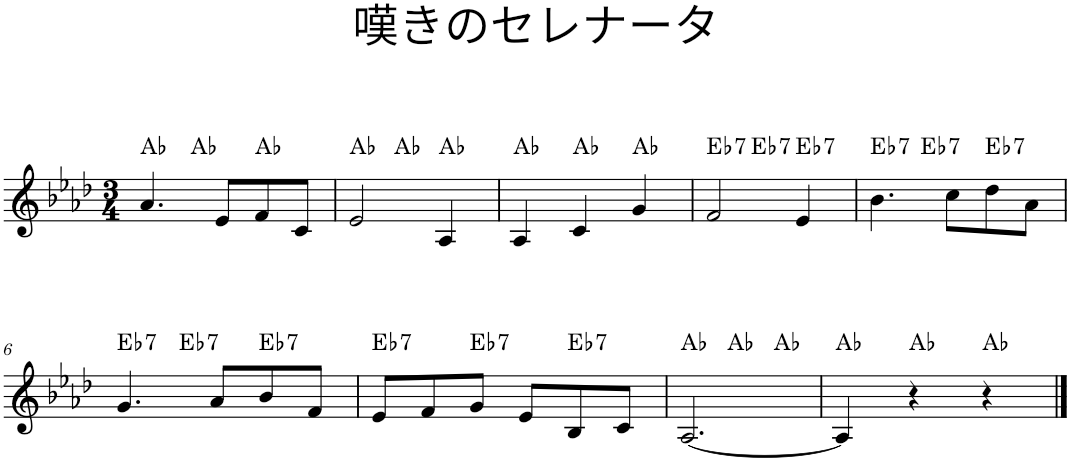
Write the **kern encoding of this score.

**kern	**harte
*part1	*part1
*staff1	*
*I"Piano	*
*I'Pno.	*
*clefG2	*
*k[b-e-a-d-]	*
*M3/4	*
=1	=1
*^	*
4.a-/	4ryy	Ab:maj
.	2ryy	Ab:maj
8e-/L	.	.
8f/	.	Ab:maj
8c/J	.	.
=2	=2	=2
2e-/	4ryy	Ab:maj
.	2ryy	Ab:maj
4A-/	.	Ab:maj
*v	*v	*
=3	=3
4A-/	Ab:maj
4c/	Ab:maj
4g/	Ab:maj
=4	=4
!	!LO:H:kt=7
*^	*
2f/	4ryy	Eb:7
!	!	!LO:H:kt=7
.	2ryy	Eb:7
!	!	!LO:H:kt=7
4e-/	.	Eb:7
=5	=5	=5
!	!	!LO:H:kt=7
4.b-\	4ryy	Eb:7
!	!	!LO:H:kt=7
.	2ryy	Eb:7
8cc\L	.	.
!	!	!LO:H:kt=7
8dd-\	.	Eb:7
8a-\J	.	.
!!LO:LB:g=z	!!
=6	=6	=6
!	!	!LO:H:kt=7
4.g/	4ryy	Eb:7
!	!	!LO:H:kt=7
.	2ryy	Eb:7
8a-/L	.	.
!	!	!LO:H:kt=7
8b-/	.	Eb:7
8f/J	.	.
=7	=7	=7
!	!	!LO:H:kt=7
*v	*v	*
8e-/L	Eb:7
8f/	.
!	!LO:H:kt=7
8g/J	Eb:7
8e-/L	.
!	!LO:H:kt=7
8B-/	Eb:7
8c/J	.
=8	=8
*^	*
*	*^	*
[<2.A-/	4ryy	2ryy	Ab:maj
.	2ryy	.	Ab:maj
.	.	4ryy	Ab:maj
*v	*v	*v	*
=9	=9
4A-/]	Ab:maj
4r	Ab:maj
4r	Ab:maj
==	==
*-	*-
